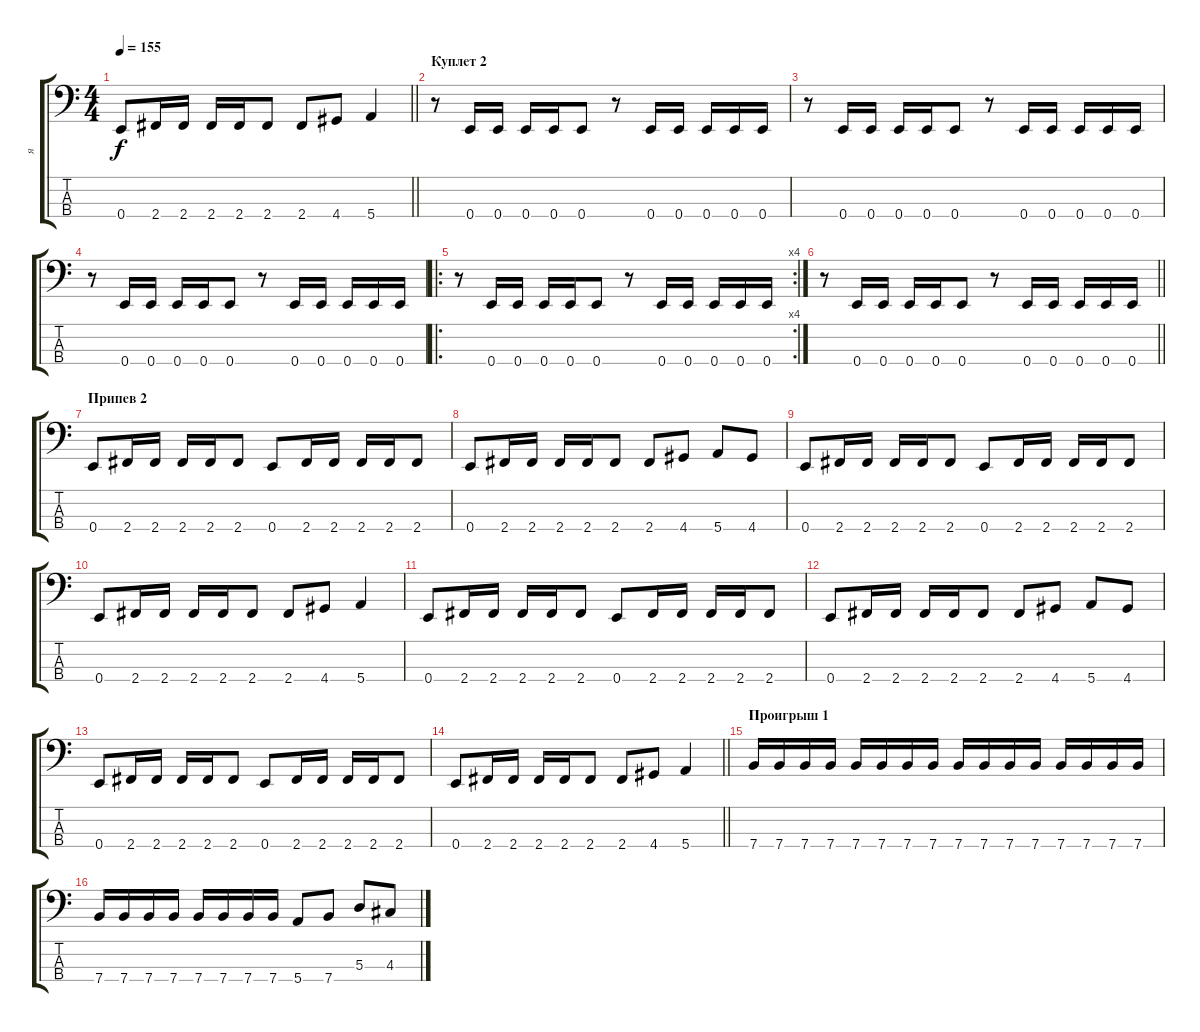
\track ("я" "я") {instrument slapbass1}
\staff {score tabs}
\tuning (G2 D2 A1 E1) {hide}
\ts (4 4)
\tempo 155
\clef f4
\barLineRight lightlight
\ks c
0.4.8{dy f} 2.4.16 2.4.16 2.4.16 2.4.16 2.4.8 2.4.8 4.4.8 5.4.4 |
\section ("" "Куплет 2")
r.8 0.4.16 0.4.16 0.4.16 0.4.16 0.4.8 r.8 0.4.16 0.4.16 0.4.16 0.4.16 0.4.16 |
r.8 0.4.16 0.4.16 0.4.16 0.4.16 0.4.8 r.8 0.4.16 0.4.16 0.4.16 0.4.16 0.4.16 |
r.8 0.4.16 0.4.16 0.4.16 0.4.16 0.4.8 r.8 0.4.16 0.4.16 0.4.16 0.4.16 0.4.16 |
\ro
\rc 4
r.8 0.4.16 0.4.16 0.4.16 0.4.16 0.4.8 r.8 0.4.16 0.4.16 0.4.16 0.4.16 0.4.16 |
\barLineRight lightlight
r.8 0.4.16 0.4.16 0.4.16 0.4.16 0.4.8 r.8 0.4.16 0.4.16 0.4.16 0.4.16 0.4.16 |
\section ("" "Припев 2")
0.4.8 2.4.16 2.4.16 2.4.16 2.4.16 2.4.8 0.4.8 2.4.16 2.4.16 2.4.16 2.4.16 2.4.8 |
0.4.8 2.4.16 2.4.16 2.4.16 2.4.16 2.4.8 2.4.8 4.4.8 5.4.8 4.4.8 |
0.4.8 2.4.16 2.4.16 2.4.16 2.4.16 2.4.8 0.4.8 2.4.16 2.4.16 2.4.16 2.4.16 2.4.8 |
0.4.8 2.4.16 2.4.16 2.4.16 2.4.16 2.4.8 2.4.8 4.4.8 5.4.4 |
0.4.8 2.4.16 2.4.16 2.4.16 2.4.16 2.4.8 0.4.8 2.4.16 2.4.16 2.4.16 2.4.16 2.4.8 |
0.4.8 2.4.16 2.4.16 2.4.16 2.4.16 2.4.8 2.4.8 4.4.8 5.4.8 4.4.8 |
0.4.8 2.4.16 2.4.16 2.4.16 2.4.16 2.4.8 0.4.8 2.4.16 2.4.16 2.4.16 2.4.16 2.4.8 |
\barLineRight lightlight
0.4.8 2.4.16 2.4.16 2.4.16 2.4.16 2.4.8 2.4.8 4.4.8 5.4.4 |
\section ("" "Проигрыш 1")
7.4.16 7.4.16 7.4.16 7.4.16 7.4.16 7.4.16 7.4.16 7.4.16 7.4.16 7.4.16 7.4.16 7.4.16 7.4.16 7.4.16 7.4.16 7.4.16 |
7.4.16 7.4.16 7.4.16 7.4.16 7.4.16 7.4.16 7.4.16 7.4.16 5.4.8 7.4.8 5.3.8 4.3.8
